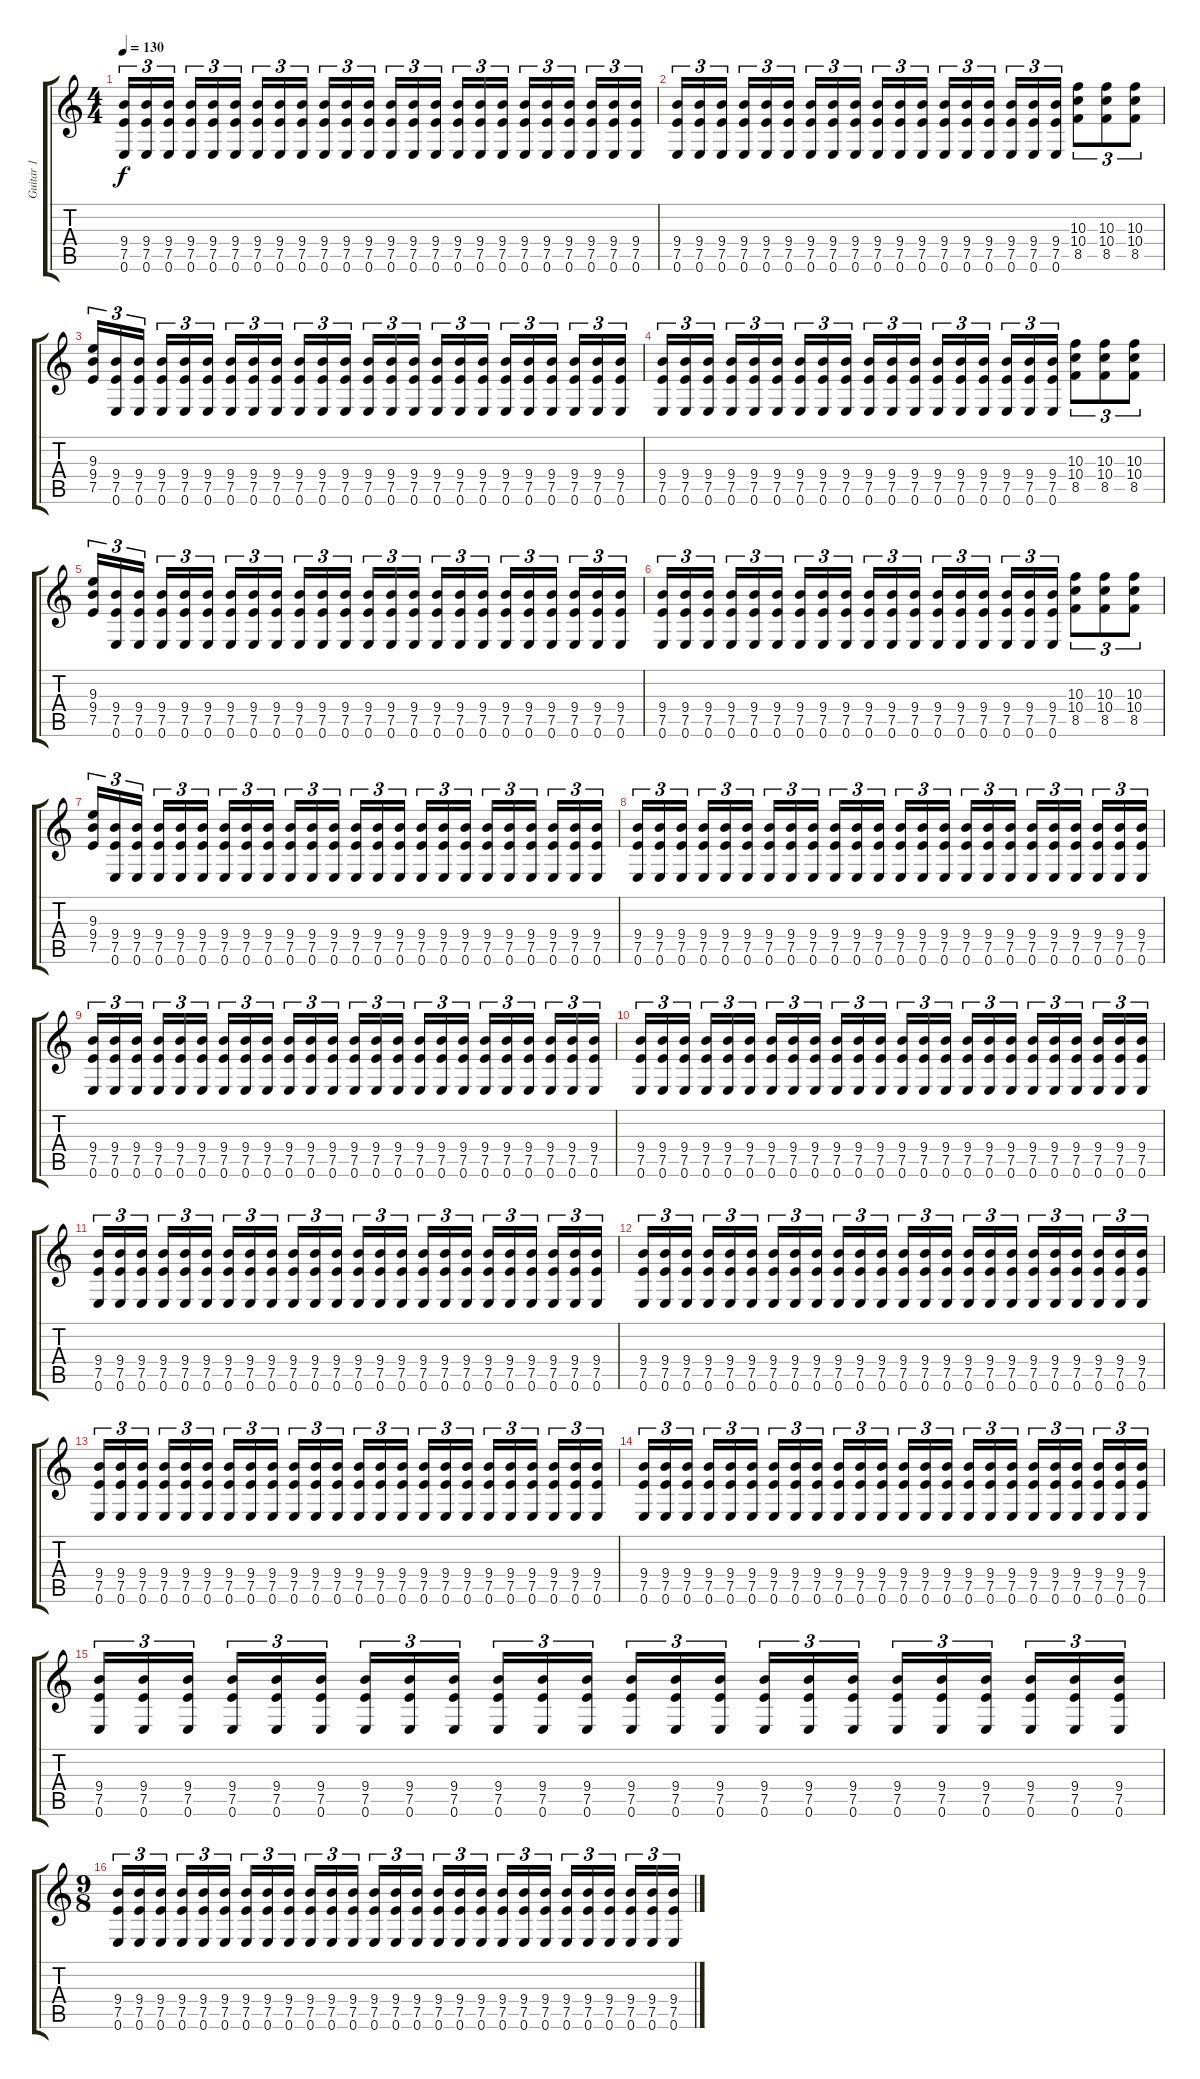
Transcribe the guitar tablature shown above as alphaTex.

\track ("Guitar 1" "Guitar 1") {instrument overdrivenguitar}
\staff {score tabs}
\tuning (E4 B3 G3 D3 A2 E2) {hide}
\ts (4 4)
\tempo 130
\clef g2
\ks c
(9.4 7.5 0.6).16{tu (3 2) dy f instrument overdrivenguitar} (9.4 7.5 0.6).16{tu (3 2)} (9.4 7.5 0.6).16{tu (3 2)} (9.4 7.5 0.6).16{tu (3 2)} (9.4 7.5 0.6).16{tu (3 2)} (9.4 7.5 0.6).16{tu (3 2)} (9.4 7.5 0.6).16{tu (3 2)} (9.4 7.5 0.6).16{tu (3 2)} (9.4 7.5 0.6).16{tu (3 2)} (9.4 7.5 0.6).16{tu (3 2)} (9.4 7.5 0.6).16{tu (3 2)} (9.4 7.5 0.6).16{tu (3 2)} (9.4 7.5 0.6).16{tu (3 2)} (9.4 7.5 0.6).16{tu (3 2)} (9.4 7.5 0.6).16{tu (3 2)} (9.4 7.5 0.6).16{tu (3 2)} (9.4 7.5 0.6).16{tu (3 2)} (9.4 7.5 0.6).16{tu (3 2)} (9.4 7.5 0.6).16{tu (3 2)} (9.4 7.5 0.6).16{tu (3 2)} (9.4 7.5 0.6).16{tu (3 2)} (9.4 7.5 0.6).16{tu (3 2)} (9.4 7.5 0.6).16{tu (3 2)} (9.4 7.5 0.6).16{tu (3 2)} |
(9.4 7.5 0.6).16{tu (3 2)} (9.4 7.5 0.6).16{tu (3 2)} (9.4 7.5 0.6).16{tu (3 2)} (9.4 7.5 0.6).16{tu (3 2)} (9.4 7.5 0.6).16{tu (3 2)} (9.4 7.5 0.6).16{tu (3 2)} (9.4 7.5 0.6).16{tu (3 2)} (9.4 7.5 0.6).16{tu (3 2)} (9.4 7.5 0.6).16{tu (3 2)} (9.4 7.5 0.6).16{tu (3 2)} (9.4 7.5 0.6).16{tu (3 2)} (9.4 7.5 0.6).16{tu (3 2)} (9.4 7.5 0.6).16{tu (3 2)} (9.4 7.5 0.6).16{tu (3 2)} (9.4 7.5 0.6).16{tu (3 2)} (9.4 7.5 0.6).16{tu (3 2)} (9.4 7.5 0.6).16{tu (3 2)} (9.4 7.5 0.6).16{tu (3 2)} (10.3 10.4 8.5).8{tu (3 2)} (10.3 10.4 8.5).8{tu (3 2)} (10.3 10.4 8.5).8{tu (3 2)} |
(9.3 9.4 7.5).16{tu (3 2)} (9.4 7.5 0.6).16{tu (3 2)} (9.4 7.5 0.6).16{tu (3 2)} (9.4 7.5 0.6).16{tu (3 2)} (9.4 7.5 0.6).16{tu (3 2)} (9.4 7.5 0.6).16{tu (3 2)} (9.4 7.5 0.6).16{tu (3 2)} (9.4 7.5 0.6).16{tu (3 2)} (9.4 7.5 0.6).16{tu (3 2)} (9.4 7.5 0.6).16{tu (3 2)} (9.4 7.5 0.6).16{tu (3 2)} (9.4 7.5 0.6).16{tu (3 2)} (9.4 7.5 0.6).16{tu (3 2)} (9.4 7.5 0.6).16{tu (3 2)} (9.4 7.5 0.6).16{tu (3 2)} (9.4 7.5 0.6).16{tu (3 2)} (9.4 7.5 0.6).16{tu (3 2)} (9.4 7.5 0.6).16{tu (3 2)} (9.4 7.5 0.6).16{tu (3 2)} (9.4 7.5 0.6).16{tu (3 2)} (9.4 7.5 0.6).16{tu (3 2)} (9.4 7.5 0.6).16{tu (3 2)} (9.4 7.5 0.6).16{tu (3 2)} (9.4 7.5 0.6).16{tu (3 2)} |
(9.4 7.5 0.6).16{tu (3 2)} (9.4 7.5 0.6).16{tu (3 2)} (9.4 7.5 0.6).16{tu (3 2)} (9.4 7.5 0.6).16{tu (3 2)} (9.4 7.5 0.6).16{tu (3 2)} (9.4 7.5 0.6).16{tu (3 2)} (9.4 7.5 0.6).16{tu (3 2)} (9.4 7.5 0.6).16{tu (3 2)} (9.4 7.5 0.6).16{tu (3 2)} (9.4 7.5 0.6).16{tu (3 2)} (9.4 7.5 0.6).16{tu (3 2)} (9.4 7.5 0.6).16{tu (3 2)} (9.4 7.5 0.6).16{tu (3 2)} (9.4 7.5 0.6).16{tu (3 2)} (9.4 7.5 0.6).16{tu (3 2)} (9.4 7.5 0.6).16{tu (3 2)} (9.4 7.5 0.6).16{tu (3 2)} (9.4 7.5 0.6).16{tu (3 2)} (10.3 10.4 8.5).8{tu (3 2)} (10.3 10.4 8.5).8{tu (3 2)} (10.3 10.4 8.5).8{tu (3 2)} |
(9.3 9.4 7.5).16{tu (3 2)} (9.4 7.5 0.6).16{tu (3 2)} (9.4 7.5 0.6).16{tu (3 2)} (9.4 7.5 0.6).16{tu (3 2)} (9.4 7.5 0.6).16{tu (3 2)} (9.4 7.5 0.6).16{tu (3 2)} (9.4 7.5 0.6).16{tu (3 2)} (9.4 7.5 0.6).16{tu (3 2)} (9.4 7.5 0.6).16{tu (3 2)} (9.4 7.5 0.6).16{tu (3 2)} (9.4 7.5 0.6).16{tu (3 2)} (9.4 7.5 0.6).16{tu (3 2)} (9.4 7.5 0.6).16{tu (3 2)} (9.4 7.5 0.6).16{tu (3 2)} (9.4 7.5 0.6).16{tu (3 2)} (9.4 7.5 0.6).16{tu (3 2)} (9.4 7.5 0.6).16{tu (3 2)} (9.4 7.5 0.6).16{tu (3 2)} (9.4 7.5 0.6).16{tu (3 2)} (9.4 7.5 0.6).16{tu (3 2)} (9.4 7.5 0.6).16{tu (3 2)} (9.4 7.5 0.6).16{tu (3 2)} (9.4 7.5 0.6).16{tu (3 2)} (9.4 7.5 0.6).16{tu (3 2)} |
(9.4 7.5 0.6).16{tu (3 2)} (9.4 7.5 0.6).16{tu (3 2)} (9.4 7.5 0.6).16{tu (3 2)} (9.4 7.5 0.6).16{tu (3 2)} (9.4 7.5 0.6).16{tu (3 2)} (9.4 7.5 0.6).16{tu (3 2)} (9.4 7.5 0.6).16{tu (3 2)} (9.4 7.5 0.6).16{tu (3 2)} (9.4 7.5 0.6).16{tu (3 2)} (9.4 7.5 0.6).16{tu (3 2)} (9.4 7.5 0.6).16{tu (3 2)} (9.4 7.5 0.6).16{tu (3 2)} (9.4 7.5 0.6).16{tu (3 2)} (9.4 7.5 0.6).16{tu (3 2)} (9.4 7.5 0.6).16{tu (3 2)} (9.4 7.5 0.6).16{tu (3 2)} (9.4 7.5 0.6).16{tu (3 2)} (9.4 7.5 0.6).16{tu (3 2)} (10.3 10.4 8.5).8{tu (3 2)} (10.3 10.4 8.5).8{tu (3 2)} (10.3 10.4 8.5).8{tu (3 2)} |
(9.3 9.4 7.5).16{tu (3 2)} (9.4 7.5 0.6).16{tu (3 2)} (9.4 7.5 0.6).16{tu (3 2)} (9.4 7.5 0.6).16{tu (3 2)} (9.4 7.5 0.6).16{tu (3 2)} (9.4 7.5 0.6).16{tu (3 2)} (9.4 7.5 0.6).16{tu (3 2)} (9.4 7.5 0.6).16{tu (3 2)} (9.4 7.5 0.6).16{tu (3 2)} (9.4 7.5 0.6).16{tu (3 2)} (9.4 7.5 0.6).16{tu (3 2)} (9.4 7.5 0.6).16{tu (3 2)} (9.4 7.5 0.6).16{tu (3 2)} (9.4 7.5 0.6).16{tu (3 2)} (9.4 7.5 0.6).16{tu (3 2)} (9.4 7.5 0.6).16{tu (3 2)} (9.4 7.5 0.6).16{tu (3 2)} (9.4 7.5 0.6).16{tu (3 2)} (9.4 7.5 0.6).16{tu (3 2)} (9.4 7.5 0.6).16{tu (3 2)} (9.4 7.5 0.6).16{tu (3 2)} (9.4 7.5 0.6).16{tu (3 2)} (9.4 7.5 0.6).16{tu (3 2)} (9.4 7.5 0.6).16{tu (3 2)} |
(9.4 7.5 0.6).16{tu (3 2)} (9.4 7.5 0.6).16{tu (3 2)} (9.4 7.5 0.6).16{tu (3 2)} (9.4 7.5 0.6).16{tu (3 2)} (9.4 7.5 0.6).16{tu (3 2)} (9.4 7.5 0.6).16{tu (3 2)} (9.4 7.5 0.6).16{tu (3 2)} (9.4 7.5 0.6).16{tu (3 2)} (9.4 7.5 0.6).16{tu (3 2)} (9.4 7.5 0.6).16{tu (3 2)} (9.4 7.5 0.6).16{tu (3 2)} (9.4 7.5 0.6).16{tu (3 2)} (9.4 7.5 0.6).16{tu (3 2)} (9.4 7.5 0.6).16{tu (3 2)} (9.4 7.5 0.6).16{tu (3 2)} (9.4 7.5 0.6).16{tu (3 2)} (9.4 7.5 0.6).16{tu (3 2)} (9.4 7.5 0.6).16{tu (3 2)} (9.4 7.5 0.6).16{tu (3 2)} (9.4 7.5 0.6).16{tu (3 2)} (9.4 7.5 0.6).16{tu (3 2)} (9.4 7.5 0.6).16{tu (3 2)} (9.4 7.5 0.6).16{tu (3 2)} (9.4 7.5 0.6).16{tu (3 2)} |
(9.4 7.5 0.6).16{tu (3 2)} (9.4 7.5 0.6).16{tu (3 2)} (9.4 7.5 0.6).16{tu (3 2)} (9.4 7.5 0.6).16{tu (3 2)} (9.4 7.5 0.6).16{tu (3 2)} (9.4 7.5 0.6).16{tu (3 2)} (9.4 7.5 0.6).16{tu (3 2)} (9.4 7.5 0.6).16{tu (3 2)} (9.4 7.5 0.6).16{tu (3 2)} (9.4 7.5 0.6).16{tu (3 2)} (9.4 7.5 0.6).16{tu (3 2)} (9.4 7.5 0.6).16{tu (3 2)} (9.4 7.5 0.6).16{tu (3 2)} (9.4 7.5 0.6).16{tu (3 2)} (9.4 7.5 0.6).16{tu (3 2)} (9.4 7.5 0.6).16{tu (3 2)} (9.4 7.5 0.6).16{tu (3 2)} (9.4 7.5 0.6).16{tu (3 2)} (9.4 7.5 0.6).16{tu (3 2)} (9.4 7.5 0.6).16{tu (3 2)} (9.4 7.5 0.6).16{tu (3 2)} (9.4 7.5 0.6).16{tu (3 2)} (9.4 7.5 0.6).16{tu (3 2)} (9.4 7.5 0.6).16{tu (3 2)} |
(9.4 7.5 0.6).16{tu (3 2)} (9.4 7.5 0.6).16{tu (3 2)} (9.4 7.5 0.6).16{tu (3 2)} (9.4 7.5 0.6).16{tu (3 2)} (9.4 7.5 0.6).16{tu (3 2)} (9.4 7.5 0.6).16{tu (3 2)} (9.4 7.5 0.6).16{tu (3 2)} (9.4 7.5 0.6).16{tu (3 2)} (9.4 7.5 0.6).16{tu (3 2)} (9.4 7.5 0.6).16{tu (3 2)} (9.4 7.5 0.6).16{tu (3 2)} (9.4 7.5 0.6).16{tu (3 2)} (9.4 7.5 0.6).16{tu (3 2)} (9.4 7.5 0.6).16{tu (3 2)} (9.4 7.5 0.6).16{tu (3 2)} (9.4 7.5 0.6).16{tu (3 2)} (9.4 7.5 0.6).16{tu (3 2)} (9.4 7.5 0.6).16{tu (3 2)} (9.4 7.5 0.6).16{tu (3 2)} (9.4 7.5 0.6).16{tu (3 2)} (9.4 7.5 0.6).16{tu (3 2)} (9.4 7.5 0.6).16{tu (3 2)} (9.4 7.5 0.6).16{tu (3 2)} (9.4 7.5 0.6).16{tu (3 2)} |
(9.4 7.5 0.6).16{tu (3 2)} (9.4 7.5 0.6).16{tu (3 2)} (9.4 7.5 0.6).16{tu (3 2)} (9.4 7.5 0.6).16{tu (3 2)} (9.4 7.5 0.6).16{tu (3 2)} (9.4 7.5 0.6).16{tu (3 2)} (9.4 7.5 0.6).16{tu (3 2)} (9.4 7.5 0.6).16{tu (3 2)} (9.4 7.5 0.6).16{tu (3 2)} (9.4 7.5 0.6).16{tu (3 2)} (9.4 7.5 0.6).16{tu (3 2)} (9.4 7.5 0.6).16{tu (3 2)} (9.4 7.5 0.6).16{tu (3 2)} (9.4 7.5 0.6).16{tu (3 2)} (9.4 7.5 0.6).16{tu (3 2)} (9.4 7.5 0.6).16{tu (3 2)} (9.4 7.5 0.6).16{tu (3 2)} (9.4 7.5 0.6).16{tu (3 2)} (9.4 7.5 0.6).16{tu (3 2)} (9.4 7.5 0.6).16{tu (3 2)} (9.4 7.5 0.6).16{tu (3 2)} (9.4 7.5 0.6).16{tu (3 2)} (9.4 7.5 0.6).16{tu (3 2)} (9.4 7.5 0.6).16{tu (3 2)} |
(9.4 7.5 0.6).16{tu (3 2)} (9.4 7.5 0.6).16{tu (3 2)} (9.4 7.5 0.6).16{tu (3 2)} (9.4 7.5 0.6).16{tu (3 2)} (9.4 7.5 0.6).16{tu (3 2)} (9.4 7.5 0.6).16{tu (3 2)} (9.4 7.5 0.6).16{tu (3 2)} (9.4 7.5 0.6).16{tu (3 2)} (9.4 7.5 0.6).16{tu (3 2)} (9.4 7.5 0.6).16{tu (3 2)} (9.4 7.5 0.6).16{tu (3 2)} (9.4 7.5 0.6).16{tu (3 2)} (9.4 7.5 0.6).16{tu (3 2)} (9.4 7.5 0.6).16{tu (3 2)} (9.4 7.5 0.6).16{tu (3 2)} (9.4 7.5 0.6).16{tu (3 2)} (9.4 7.5 0.6).16{tu (3 2)} (9.4 7.5 0.6).16{tu (3 2)} (9.4 7.5 0.6).16{tu (3 2)} (9.4 7.5 0.6).16{tu (3 2)} (9.4 7.5 0.6).16{tu (3 2)} (9.4 7.5 0.6).16{tu (3 2)} (9.4 7.5 0.6).16{tu (3 2)} (9.4 7.5 0.6).16{tu (3 2)} |
(9.4 7.5 0.6).16{tu (3 2)} (9.4 7.5 0.6).16{tu (3 2)} (9.4 7.5 0.6).16{tu (3 2)} (9.4 7.5 0.6).16{tu (3 2)} (9.4 7.5 0.6).16{tu (3 2)} (9.4 7.5 0.6).16{tu (3 2)} (9.4 7.5 0.6).16{tu (3 2)} (9.4 7.5 0.6).16{tu (3 2)} (9.4 7.5 0.6).16{tu (3 2)} (9.4 7.5 0.6).16{tu (3 2)} (9.4 7.5 0.6).16{tu (3 2)} (9.4 7.5 0.6).16{tu (3 2)} (9.4 7.5 0.6).16{tu (3 2)} (9.4 7.5 0.6).16{tu (3 2)} (9.4 7.5 0.6).16{tu (3 2)} (9.4 7.5 0.6).16{tu (3 2)} (9.4 7.5 0.6).16{tu (3 2)} (9.4 7.5 0.6).16{tu (3 2)} (9.4 7.5 0.6).16{tu (3 2)} (9.4 7.5 0.6).16{tu (3 2)} (9.4 7.5 0.6).16{tu (3 2)} (9.4 7.5 0.6).16{tu (3 2)} (9.4 7.5 0.6).16{tu (3 2)} (9.4 7.5 0.6).16{tu (3 2)} |
(9.4 7.5 0.6).16{tu (3 2)} (9.4 7.5 0.6).16{tu (3 2)} (9.4 7.5 0.6).16{tu (3 2)} (9.4 7.5 0.6).16{tu (3 2)} (9.4 7.5 0.6).16{tu (3 2)} (9.4 7.5 0.6).16{tu (3 2)} (9.4 7.5 0.6).16{tu (3 2)} (9.4 7.5 0.6).16{tu (3 2)} (9.4 7.5 0.6).16{tu (3 2)} (9.4 7.5 0.6).16{tu (3 2)} (9.4 7.5 0.6).16{tu (3 2)} (9.4 7.5 0.6).16{tu (3 2)} (9.4 7.5 0.6).16{tu (3 2)} (9.4 7.5 0.6).16{tu (3 2)} (9.4 7.5 0.6).16{tu (3 2)} (9.4 7.5 0.6).16{tu (3 2)} (9.4 7.5 0.6).16{tu (3 2)} (9.4 7.5 0.6).16{tu (3 2)} (9.4 7.5 0.6).16{tu (3 2)} (9.4 7.5 0.6).16{tu (3 2)} (9.4 7.5 0.6).16{tu (3 2)} (9.4 7.5 0.6).16{tu (3 2)} (9.4 7.5 0.6).16{tu (3 2)} (9.4 7.5 0.6).16{tu (3 2)} |
(9.4 7.5 0.6).16{tu (3 2)} (9.4 7.5 0.6).16{tu (3 2)} (9.4 7.5 0.6).16{tu (3 2)} (9.4 7.5 0.6).16{tu (3 2)} (9.4 7.5 0.6).16{tu (3 2)} (9.4 7.5 0.6).16{tu (3 2)} (9.4 7.5 0.6).16{tu (3 2)} (9.4 7.5 0.6).16{tu (3 2)} (9.4 7.5 0.6).16{tu (3 2)} (9.4 7.5 0.6).16{tu (3 2)} (9.4 7.5 0.6).16{tu (3 2)} (9.4 7.5 0.6).16{tu (3 2)} (9.4 7.5 0.6).16{tu (3 2)} (9.4 7.5 0.6).16{tu (3 2)} (9.4 7.5 0.6).16{tu (3 2)} (9.4 7.5 0.6).16{tu (3 2)} (9.4 7.5 0.6).16{tu (3 2)} (9.4 7.5 0.6).16{tu (3 2)} (9.4 7.5 0.6).16{tu (3 2)} (9.4 7.5 0.6).16{tu (3 2)} (9.4 7.5 0.6).16{tu (3 2)} (9.4 7.5 0.6).16{tu (3 2)} (9.4 7.5 0.6).16{tu (3 2)} (9.4 7.5 0.6).16{tu (3 2)} |
\ts (9 8)
(9.4 7.5 0.6).16{tu (3 2)} (9.4 7.5 0.6).16{tu (3 2)} (9.4 7.5 0.6).16{tu (3 2)} (9.4 7.5 0.6).16{tu (3 2)} (9.4 7.5 0.6).16{tu (3 2)} (9.4 7.5 0.6).16{tu (3 2)} (9.4 7.5 0.6).16{tu (3 2)} (9.4 7.5 0.6).16{tu (3 2)} (9.4 7.5 0.6).16{tu (3 2)} (9.4 7.5 0.6).16{tu (3 2)} (9.4 7.5 0.6).16{tu (3 2)} (9.4 7.5 0.6).16{tu (3 2)} (9.4 7.5 0.6).16{tu (3 2)} (9.4 7.5 0.6).16{tu (3 2)} (9.4 7.5 0.6).16{tu (3 2)} (9.4 7.5 0.6).16{tu (3 2)} (9.4 7.5 0.6).16{tu (3 2)} (9.4 7.5 0.6).16{tu (3 2)} (9.4 7.5 0.6).16{tu (3 2)} (9.4 7.5 0.6).16{tu (3 2)} (9.4 7.5 0.6).16{tu (3 2)} (9.4 7.5 0.6).16{tu (3 2)} (9.4 7.5 0.6).16{tu (3 2)} (9.4 7.5 0.6).16{tu (3 2)} (9.4 7.5 0.6).16{tu (3 2)} (9.4 7.5 0.6).16{tu (3 2)} (9.4 7.5 0.6).16{tu (3 2)}
